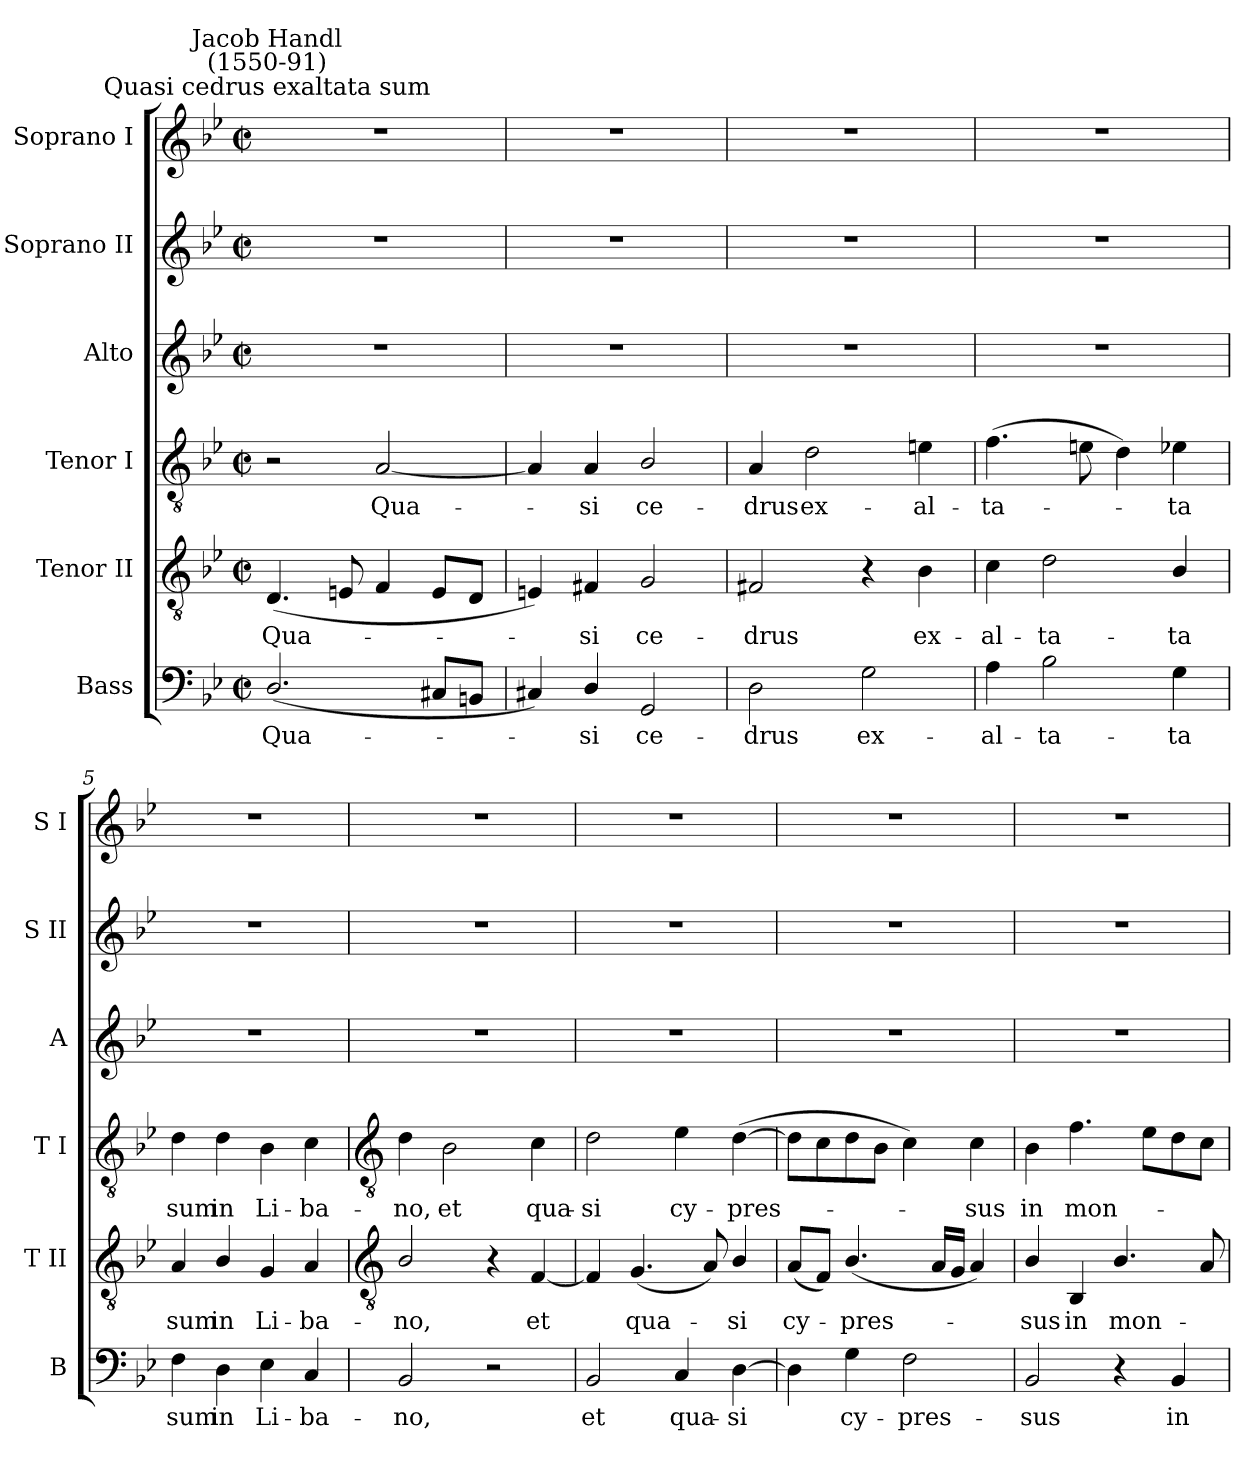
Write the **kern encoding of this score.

**kern	**text	**kern	**text	**kern	**text	**kern	**kern	**kern
*part6	*part6	*part5	*part5	*part4	*part4	*part3	*part2	*part1
*staff6	*staff6	*staff5	*staff5	*staff4	*staff4	*staff3	*staff2	*staff1
*I"Bass	*	*I"Tenor II	*	*I"Tenor I	*	*I"Alto	*I"Soprano II	*I"Soprano I
*I'B	*	*I'T II	*	*I'T I	*	*I'A	*I'S II	*I'S I
*clefF4	*	*clefGv2	*	*clefGv2	*	*clefG2	*clefG2	*clefG2
*k[b-e-]	*	*k[b-e-]	*	*k[b-e-]	*	*k[b-e-]	*k[b-e-]	*k[b-e-]
*B-:	*	*B-:	*	*B-:	*	*B-:	*B-:	*B-:
*M2/2	*	*M2/2	*	*M2/2	*	*M2/2	*M2/2	*M2/2
*met(c|)	*	*met(c|)	*	*met(c|)	*	*met(c|)	*met(c|)	*met(c|)
=1	=1	=1	=1	=1	=1	=1	=1	=1
!	!	!	!	!	!	!	!	!LO:TX:a:cj:t=Quasi cedrus exaltata sum
!	!	!	!	!	!	!	!	!LO:TX:a:cj:t=Jacob Handl\n(1550-91)
!	!LO:LY:b	!	!LO:LY:b	!	!	!	!	!
(<2.D/	Qua-	(<4.D	Qua-	2r	.	1r	1r	1r
.	.	8En	.	.	.	.	.	.
!	!	!	!	!	!LO:LY:b	!	!	!
.	.	4F	.	[2A	Qua-	.	.	.
8C#XL	.	8EL	.	.	.	.	.	.
8BBnJ	.	8DJ	.	.	.	.	.	.
=2	=2	=2	=2	=2	=2	=2	=2	=2
4C#X)	.	4En)	.	4A]	.	1r	1r	1r
!	!LO:LY:b	!	!LO:LY:b	!	!LO:LY:b	!	!	!
4D/	si	4F#X	si	4A	si	.	.	.
!	!LO:LY:b	!	!LO:LY:b	!	!LO:LY:b	!	!	!
2GG	ce-	2G	ce-	2B-/	ce-	.	.	.
=3	=3	=3	=3	=3	=3	=3	=3	=3
!	!LO:LY:b	!	!LO:LY:b	!	!LO:LY:b	!	!	!
2D	-drus	2F#X	-drus	4A	-drus	1r	1r	1r
!	!	!	!	!	!LO:LY:b	!	!	!
.	.	.	.	2d	ex-	.	.	.
!	!LO:LY:b	!	!	!	!	!	!	!
2G	ex-	4r	.	.	.	.	.	.
!	!	!	!LO:LY:b	!	!LO:LY:b	!	!	!
.	.	4B-	ex-	4en	-al-	.	.	.
=4	=4	=4	=4	=4	=4	=4	=4	=4
!	!LO:LY:b	!	!LO:LY:b	!	!LO:LY:b	!	!	!
4A	-al-	4c	-al-	(>4.f	-ta-	1r	1r	1r
!	!LO:LY:b	!	!LO:LY:b	!	!	!	!	!
2B-	-ta-	2d	-ta-	.	.	.	.	.
.	.	.	.	8en	.	.	.	.
.	.	.	.	4d)	.	.	.	.
!	!LO:LY:b	!	!LO:LY:b	!	!LO:LY:b	!	!	!
4G	-ta	4B-/	-ta	4e-X	ta	.	.	.
=5	=5	=5	=5	=5	=5	=5	=5	=5
!	!LO:LY:b	!	!LO:LY:b	!	!LO:LY:b	!	!	!
4F	sum	4A	sum	4d	sum	1r	1r	1r
!	!LO:LY:b	!	!LO:LY:b	!	!LO:LY:b	!	!	!
4D	in	4B-/	in	4d	in	.	.	.
!	!LO:LY:b	!	!LO:LY:b	!	!LO:LY:b	!	!	!
4E-	Li-	4G	Li-	4B-	Li-	.	.	.
!	!LO:LY:b	!	!LO:LY:b	!	!LO:LY:b	!	!	!
4C	-ba-	4A	-ba-	4c	-ba-	.	.	.
!!LO:LB:g=z
=6	=6	=6	=6	=6	=6	=6	=6	=6
*	*	*clefGv2	*	*clefGv2	*	*	*	*
!	!LO:LY:b	!	!LO:LY:b	!	!LO:LY:b	!	!	!
2BB-	-no,	2B-/	-no,	4d	-no,	1r	1r	1r
!	!	!	!	!	!LO:LY:b	!	!	!
.	.	.	.	2B-	et	.	.	.
2r	.	4r	.	.	.	.	.	.
!	!	!	!LO:LY:b	!	!LO:LY:b	!	!	!
.	.	[4F	et	4c	qua-	.	.	.
=7	=7	=7	=7	=7	=7	=7	=7	=7
!	!LO:LY:b	!	!	!	!LO:LY:b	!	!	!
2BB-	et	4F]	.	2d	-si	1r	1r	1r
!	!	!	!LO:LY:b	!	!	!	!	!
.	.	(<4.G	qua-	.	.	.	.	.
!	!LO:LY:b	!	!	!	!LO:LY:b	!	!	!
4C	qua-	.	.	4e-	cy-	.	.	.
.	.	8A)	.	.	.	.	.	.
!	!LO:LY:b	!	!LO:LY:b	!	!LO:LY:b	!	!	!
[4D	-si	4B-/	si	(>[4d	-pres-	.	.	.
=8	=8	=8	=8	=8	=8	=8	=8	=8
!	!	!	!LO:LY:b	!	!	!	!	!
4D]	.	(<8AL	cy-	8dL]	.	1r	1r	1r
.	.	8FJ)	.	8c	.	.	.	.
!	!LO:LY:b	!	!LO:LY:b	!	!	!	!	!
4G	cy-	(<4.B-/	pres-	8d	.	.	.	.
.	.	.	.	8B-J	.	.	.	.
!	!LO:LY:b	!	!	!	!	!	!	!
2F	-pres-	.	.	4c)	.	.	.	.
.	.	16ALL	.	.	.	.	.	.
.	.	16GJJ	.	.	.	.	.	.
!	!	!	!	!	!LO:LY:b	!	!	!
.	.	4A)	.	4c	sus	.	.	.
=9	=9	=9	=9	=9	=9	=9	=9	=9
!	!LO:LY:b	!	!LO:LY:b	!	!LO:LY:b	!	!	!
2BB-	-sus	4B-/	sus	4B-	in	1r	1r	1r
!	!	!	!LO:LY:b	!	!LO:LY:b	!	!	!
.	.	4BB-	in	4.f	mon-	.	.	.
!	!	!	!LO:LY:b	!	!	!	!	!
4r	.	4.B-/	mon-	.	.	.	.	.
.	.	.	.	8e-L	.	.	.	.
!	!LO:LY:b	!	!	!	!	!	!	!
4BB-	in	.	.	8d	.	.	.	.
.	.	8A	.	8cJ	.	.	.	.
=	=	=	=	=	=	=	=	=
*-	*-	*-	*-	*-	*-	*-	*-	*-
